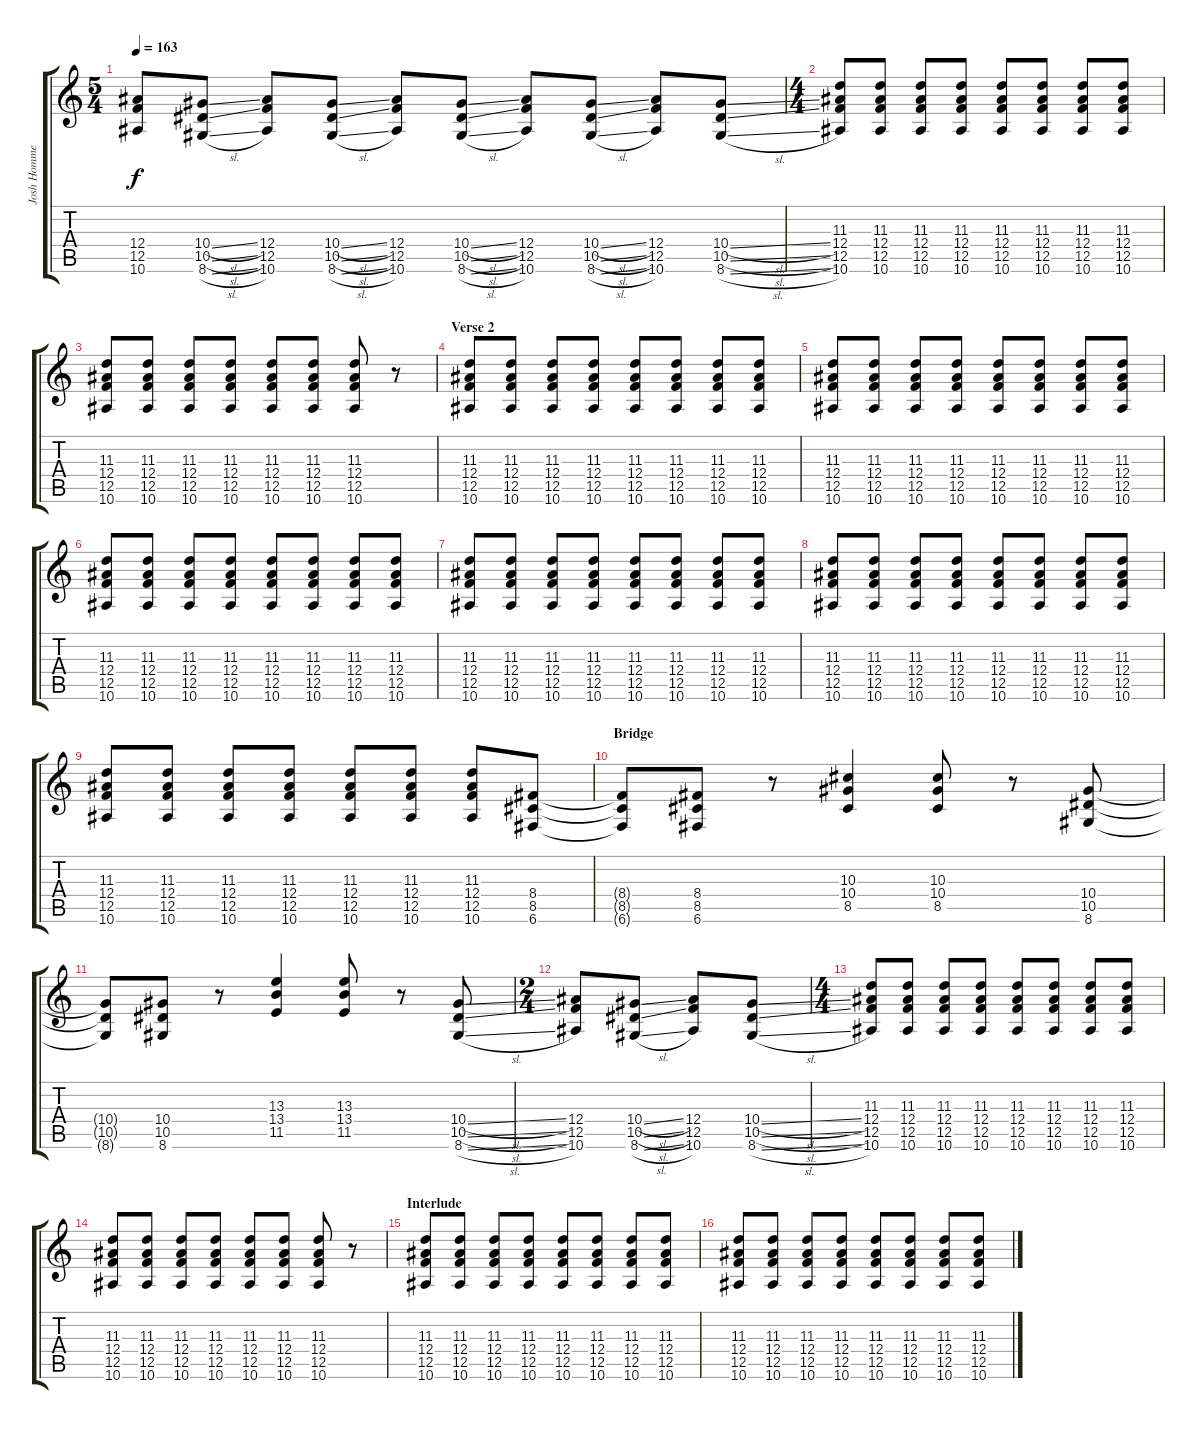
\track ("Josh Homme (Guitar 1)" "Josh Homme") {instrument distortionguitar}
\staff {score tabs}
\tuning (C4 G3 Eb3 Bb2 F2 C2) {hide}
\ts (5 4)
\tempo 163
\clef g2
\ks c
(12.4 12.5 10.6).8{dy f} (10.4{sl} 10.5{sl} 8.6{sl}).8 (12.4 12.5 10.6).8 (10.4{sl} 10.5{sl} 8.6{sl}).8 (12.4 12.5 10.6).8 (10.4{sl} 10.5{sl} 8.6{sl}).8 (12.4 12.5 10.6).8 (10.4{sl} 10.5{sl} 8.6{sl}).8 (12.4 12.5 10.6).8 (10.4{sl} 10.5{sl} 8.6{sl}).8 |
\ts (4 4)
(11.3 12.4 12.5 10.6).8 (11.3 12.4 12.5 10.6).8 (11.3 12.4 12.5 10.6).8 (11.3 12.4 12.5 10.6).8 (11.3 12.4 12.5 10.6).8 (11.3 12.4 12.5 10.6).8 (11.3 12.4 12.5 10.6).8 (11.3 12.4 12.5 10.6).8 |
(11.3 12.4 12.5 10.6).8 (11.3 12.4 12.5 10.6).8 (11.3 12.4 12.5 10.6).8 (11.3 12.4 12.5 10.6).8 (11.3 12.4 12.5 10.6).8 (11.3 12.4 12.5 10.6).8 (11.3 12.4 12.5 10.6).8 r.8 |
\section ("" "Verse 2")
(11.3 12.4 12.5 10.6).8 (11.3 12.4 12.5 10.6).8 (11.3 12.4 12.5 10.6).8 (11.3 12.4 12.5 10.6).8 (11.3 12.4 12.5 10.6).8 (11.3 12.4 12.5 10.6).8 (11.3 12.4 12.5 10.6).8 (11.3 12.4 12.5 10.6).8 |
(11.3 12.4 12.5 10.6).8 (11.3 12.4 12.5 10.6).8 (11.3 12.4 12.5 10.6).8 (11.3 12.4 12.5 10.6).8 (11.3 12.4 12.5 10.6).8 (11.3 12.4 12.5 10.6).8 (11.3 12.4 12.5 10.6).8 (11.3 12.4 12.5 10.6).8 |
(11.3 12.4 12.5 10.6).8 (11.3 12.4 12.5 10.6).8 (11.3 12.4 12.5 10.6).8 (11.3 12.4 12.5 10.6).8 (11.3 12.4 12.5 10.6).8 (11.3 12.4 12.5 10.6).8 (11.3 12.4 12.5 10.6).8 (11.3 12.4 12.5 10.6).8 |
(11.3 12.4 12.5 10.6).8 (11.3 12.4 12.5 10.6).8 (11.3 12.4 12.5 10.6).8 (11.3 12.4 12.5 10.6).8 (11.3 12.4 12.5 10.6).8 (11.3 12.4 12.5 10.6).8 (11.3 12.4 12.5 10.6).8 (11.3 12.4 12.5 10.6).8 |
(11.3 12.4 12.5 10.6).8 (11.3 12.4 12.5 10.6).8 (11.3 12.4 12.5 10.6).8 (11.3 12.4 12.5 10.6).8 (11.3 12.4 12.5 10.6).8 (11.3 12.4 12.5 10.6).8 (11.3 12.4 12.5 10.6).8 (11.3 12.4 12.5 10.6).8 |
(11.3 12.4 12.5 10.6).8 (11.3 12.4 12.5 10.6).8 (11.3 12.4 12.5 10.6).8 (11.3 12.4 12.5 10.6).8 (11.3 12.4 12.5 10.6).8 (11.3 12.4 12.5 10.6).8 (11.3 12.4 12.5 10.6).8 (8.4 8.5 6.6).8 |
\section ("" "Bridge")
(8.4{t} 8.5{t} 6.6{t}).8 (8.4 8.5 6.6).8 r.8 (10.3 10.4 8.5).4 (10.3 10.4 8.5).8 r.8 (10.4 10.5 8.6).8 |
(10.4{t} 10.5{t} 8.6{t}).8 (10.4 10.5 8.6).8 r.8 (13.3 13.4 11.5).4 (13.3 13.4 11.5).8 r.8 (10.4{sl} 10.5{sl} 8.6{sl}).8 |
\ts (2 4)
(12.4 12.5 10.6).8 (10.4{sl} 10.5{sl} 8.6{sl}).8 (12.4 12.5 10.6).8 (10.4{sl} 10.5{sl} 8.6{sl}).8 |
\ts (4 4)
(11.3 12.4 12.5 10.6).8 (11.3 12.4 12.5 10.6).8 (11.3 12.4 12.5 10.6).8 (11.3 12.4 12.5 10.6).8 (11.3 12.4 12.5 10.6).8 (11.3 12.4 12.5 10.6).8 (11.3 12.4 12.5 10.6).8 (11.3 12.4 12.5 10.6).8 |
(11.3 12.4 12.5 10.6).8 (11.3 12.4 12.5 10.6).8 (11.3 12.4 12.5 10.6).8 (11.3 12.4 12.5 10.6).8 (11.3 12.4 12.5 10.6).8 (11.3 12.4 12.5 10.6).8 (11.3 12.4 12.5 10.6).8 r.8 |
\section ("" "Interlude")
(11.3 12.4 12.5 10.6).8 (11.3 12.4 12.5 10.6).8 (11.3 12.4 12.5 10.6).8 (11.3 12.4 12.5 10.6).8 (11.3 12.4 12.5 10.6).8 (11.3 12.4 12.5 10.6).8 (11.3 12.4 12.5 10.6).8 (11.3 12.4 12.5 10.6).8 |
(11.3 12.4 12.5 10.6).8 (11.3 12.4 12.5 10.6).8 (11.3 12.4 12.5 10.6).8 (11.3 12.4 12.5 10.6).8 (11.3 12.4 12.5 10.6).8 (11.3 12.4 12.5 10.6).8 (11.3 12.4 12.5 10.6).8 (11.3 12.4 12.5 10.6).8
